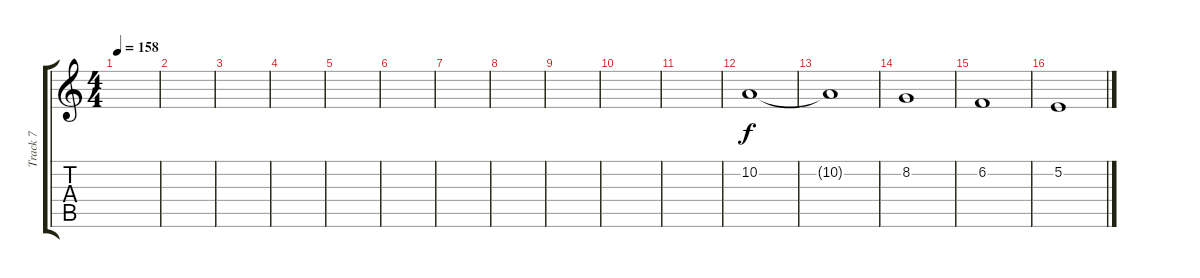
\track ("Track 7" "Track 7") {instrument lead2sawtooth bank 255}
\staff {score tabs}
\tuning (E4 B3 G3 D3 A2 E2) {hide}
\ts (4 4)
\tempo 158
\clef g2
\ks c
|
|
|
|
|
|
|
|
|
|
|
10.2.1 |
10.2{t}.1 |
8.2.1 |
6.2.1 |
5.2.1
